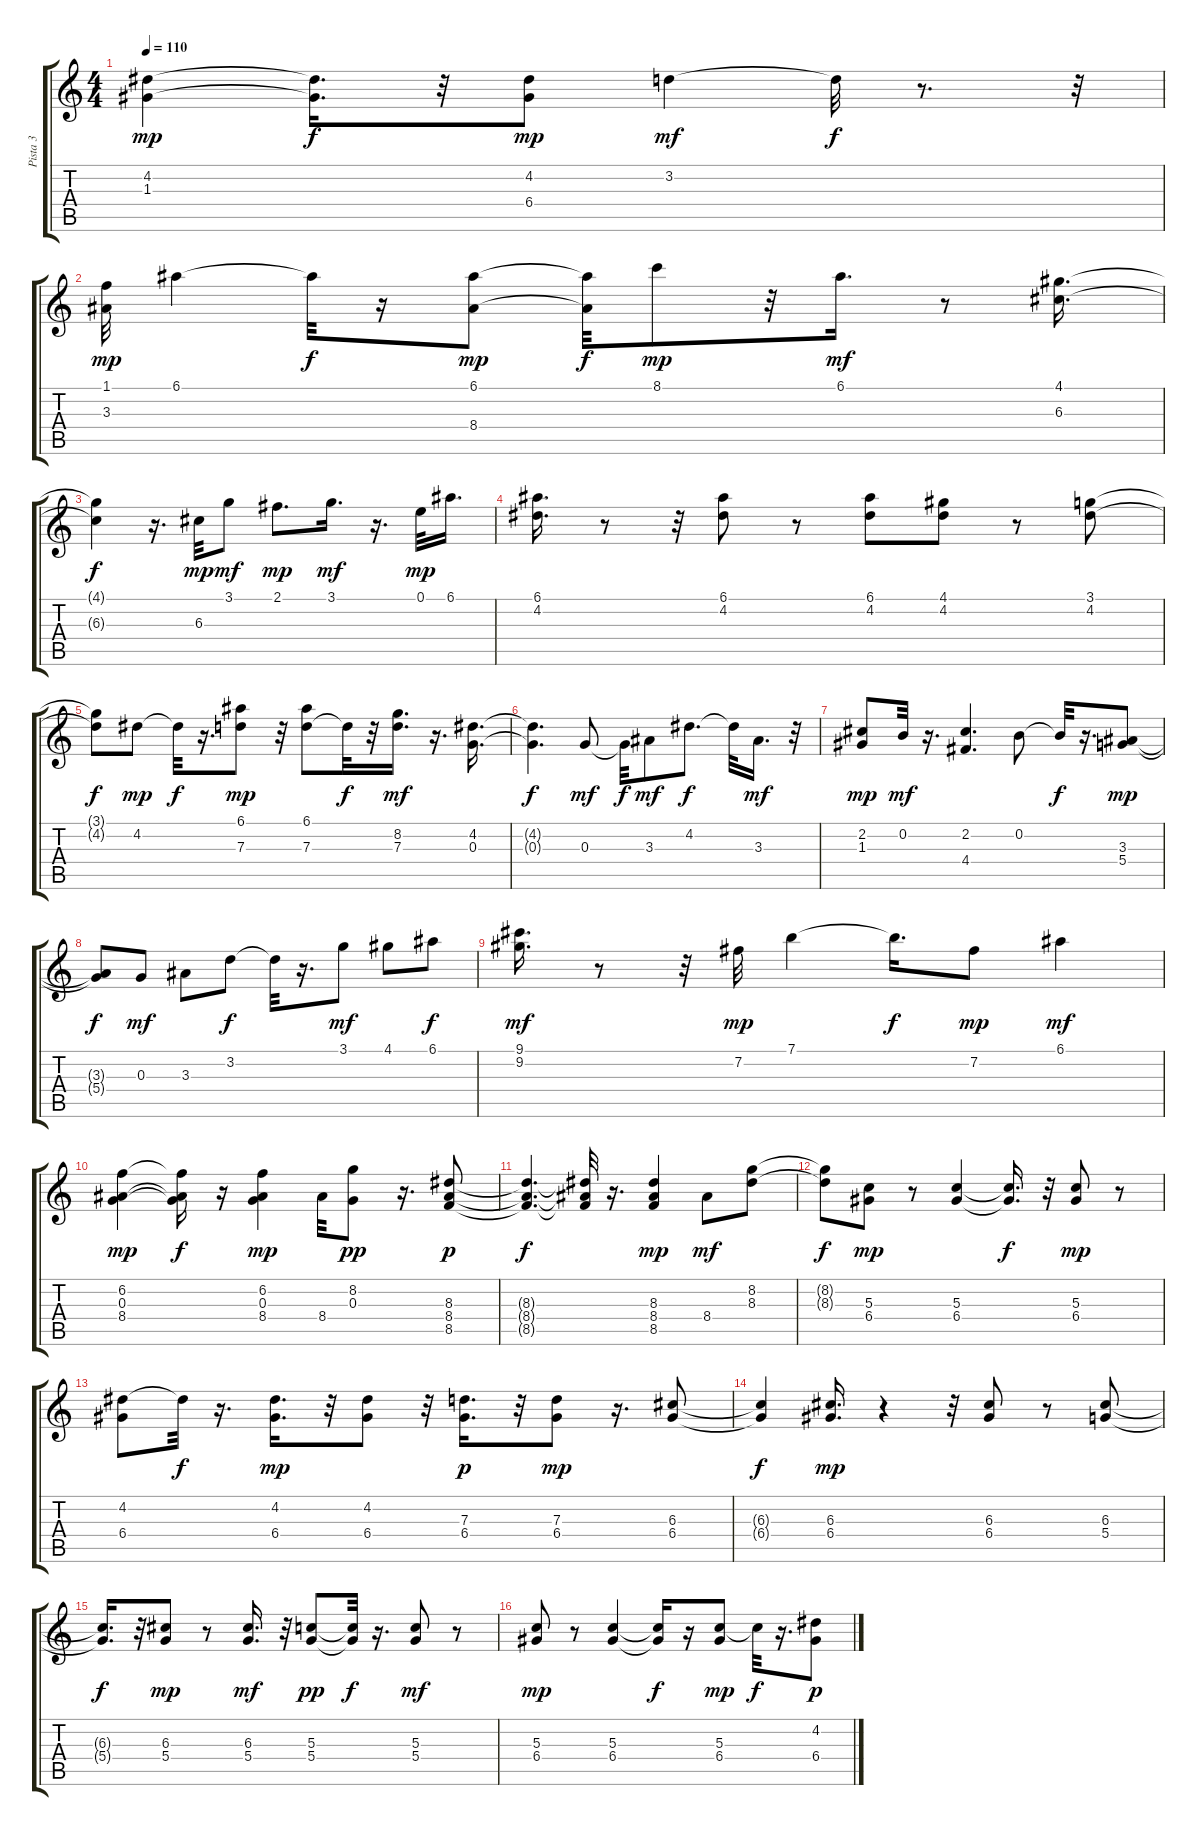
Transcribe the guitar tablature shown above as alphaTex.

\track ("Pista 3" "Pista 3") {solo instrument acousticguitarnylon}
\staff {score tabs}
\tuning (E4 B3 G3 D3 A2 E2) {hide}
\ts (4 4)
\tempo 110
\clef g2
\ks c
(4.2 1.3).4{dy mp} (4.2{t} 1.3{t}).16{d dy f} r.32 (4.2 6.4).8{dy mp} 3.2.4{dy mf} 3.2{t}.32{dy f} r.8{d} r.32 |
(1.1 3.3).32{dy mp} 6.1.4 6.1{t}.32{dy f} r.16 (6.1 8.4).8{dy mp} (6.1{t} 8.4{t}).32{dy f} 8.1.8{dy mp} r.32 6.1.16{d dy mf} r.8 (4.1 6.3).16{d} |
(4.1{t} 6.3{t}).4{dy f} r.16{d} 6.3.32{dy mp} 3.1.8{dy mf} 2.1.8{d dy mp} 3.1.16{d dy mf} r.16{d} 0.1.32{dy mp} 6.1.16{d} |
(6.1 4.2).16{d} r.8 r.32 (6.1 4.2).8 r.8 (6.1 4.2).8 (4.1 4.2).8 r.8 (3.1 4.2).8 |
(3.1{t} 4.2{t}).8{dy f} 4.2.8{dy mp} 4.2{t}.32{dy f} r.16{d} (6.1 7.3).8{dy mp} r.32 (6.1 7.3).8 7.3{t}.32{dy f} r.32 (8.2 7.3).16{d dy mf} r.16{d} (4.2 0.3).16{d} |
(4.2{t} 0.3{t}).4{d dy f} 0.3.8{dy mf} 0.3{t}.32{dy f} 3.3.8{dy mf} 4.2.8{d dy f} 4.2{t}.32 3.3.16{d dy mf} r.32 |
(2.2 1.3).8{dy mp} 0.2.32{dy mf} r.16{d} (2.2 4.4).4{d} 0.2.8 0.2{t}.32{dy f} r.16{d} (3.3 5.4).8{dy mp} |
(3.3{t} 5.4{t}).8{dy f} 0.3.8{dy mf} 3.3.8 3.2.8{dy f} 3.2{t}.32 r.16{d} 3.1.8{dy mf} 4.1.8 6.1.8{dy f} |
(9.1 9.2).16{d dy mf} r.8 r.32 7.2.32{dy mp} 7.1.4 7.1{t}.16{d dy f} 7.2.8{dy mp} 6.1.4{dy mf} |
(6.2 0.3 8.4).4{dy mp} (6.2{t} 0.3{t} 8.4{t}).16{dy f} r.16 (6.2 0.3 8.4).4{dy mp} 8.4.32 (8.2 0.3).8{dy pp} r.16{d} (8.3 8.4 8.5).8{dy p} |
(8.3{t} 8.4{t} 8.5{t}).4{d dy f} (8.3{t} 8.4{t} 8.5{t}).32 r.16{d} (8.3 8.4 8.5).4{dy mp} 8.4.8{dy mf} (8.2 8.3).8 |
(8.2{t} 8.3{t}).8{dy f} (5.3 6.4).8{dy mp} r.8 (5.3 6.4).4 (5.3{t} 6.4{t}).16{d dy f} r.32 (5.3 6.4).8{dy mp} r.8 |
(4.2 6.4).8 4.2{t}.32{dy f} r.16{d} (4.2 6.4).16{d dy mp} r.32 (4.2 6.4).8 r.32 (7.3 6.4).16{d dy p} r.32 (7.3 6.4).8{dy mp} r.16{d} (6.3 6.4).8 |
(6.3{t} 6.4{t}).4{dy f} (6.3 6.4).16{d dy mp} r.4 r.32 (6.3 6.4).8 r.8 (6.3 5.4).8 |
(6.3{t} 5.4{t}).16{d dy f} r.32 (6.3 5.4).8{dy mp} r.8 (6.3 5.4).16{d dy mf} r.32 (5.3 5.4).8{dy pp} (5.3{t} 5.4{t}).32{dy f} r.16{d} (5.3 5.4).8{dy mf} r.8 |
(5.3 6.4).8{dy mp} r.8 (5.3 6.4).4 (5.3{t} 6.4{t}).16{dy f} r.16 (5.3 6.4).8{dy mp} 5.3{t}.32{dy f} r.16{d} (4.2 6.4).8{dy p}
